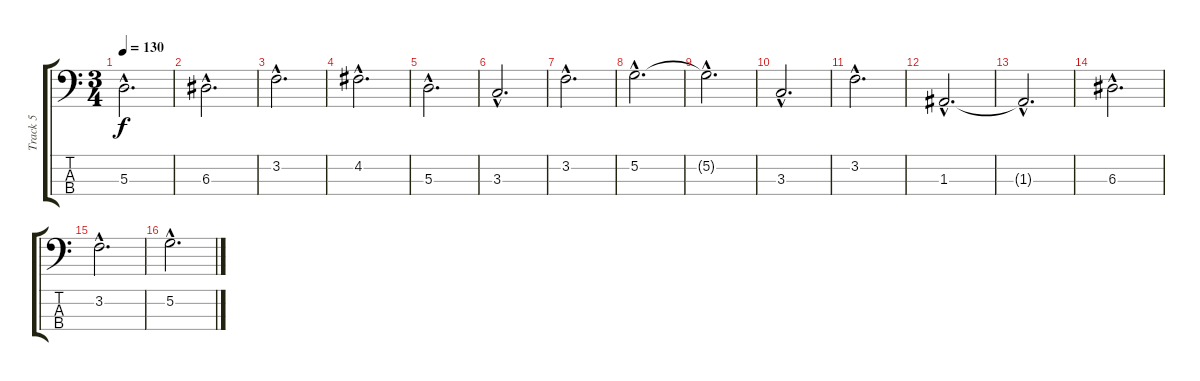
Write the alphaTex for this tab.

\track ("Track 5" "Track 5") {instrument fretlessbass}
\staff {score tabs}
\tuning (G2 D2 A1 E1) {hide}
\ts (3 4)
\tempo 130
\clef f4
\ks c
5.3{hac}.2{d dy f} |
6.3{hac}.2{d} |
3.2{hac}.2{d} |
4.2{hac}.2{d} |
5.3{hac}.2{d} |
3.3{hac}.2{d} |
3.2{hac}.2{d} |
5.2{hac}.2{d} |
5.2{hac t}.2{d} |
3.3{hac}.2{d} |
3.2{hac}.2{d} |
1.3{hac}.2{d} |
1.3{hac t}.2{d} |
6.3{hac}.2{d} |
3.2{hac}.2{d} |
5.2{hac}.2{d}
